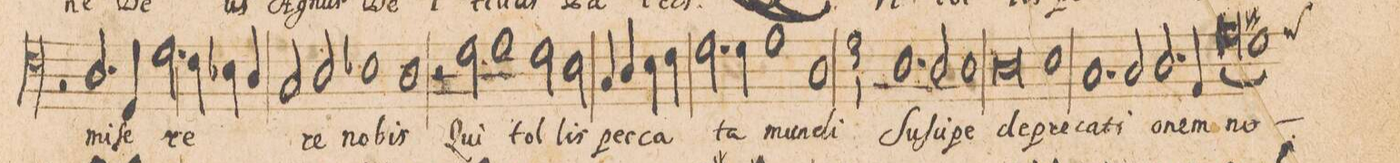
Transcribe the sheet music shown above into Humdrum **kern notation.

**kern	**text
*I"[Tenor I]	*
*clefC4	*
*k[]	*
*met(C|)	*
*M2/1	*
2rF	.
2.A/	mi-
=44-	=44-
4D/	-ſe-
2.d\	-re-
4c\	.
4B-X\	.
4A/	.
=45-	=45-
2G/	.
2A/	-re
1B-X	no-
=46-	=46-
1A	-bis
2r	.
2d\	Qui
=47-	=47-
1e	tol-
2d\	lis
2Bny\	pec-
=48-	=48-
4G/	-ca-
4A/	.
4B\	.
4c\	.
2.d\	.
4d\	-ta
=49-	=49-
1e	mun-
1A	-di
=50||-	=50||-
*M3/1	*
1.A	Suſ-
2A/	-ci-
1A	-pe
=51-	=51-
0A	de-
1B	-pre-
=52-	=52-
1.G	-ca-
2G/	-ti-
2.A/	-o-
4E/	-nem
=53-	=53-
(<0e	no-
*custos:e	*
1d#X)	.
=54-	=54-
*-	*-
